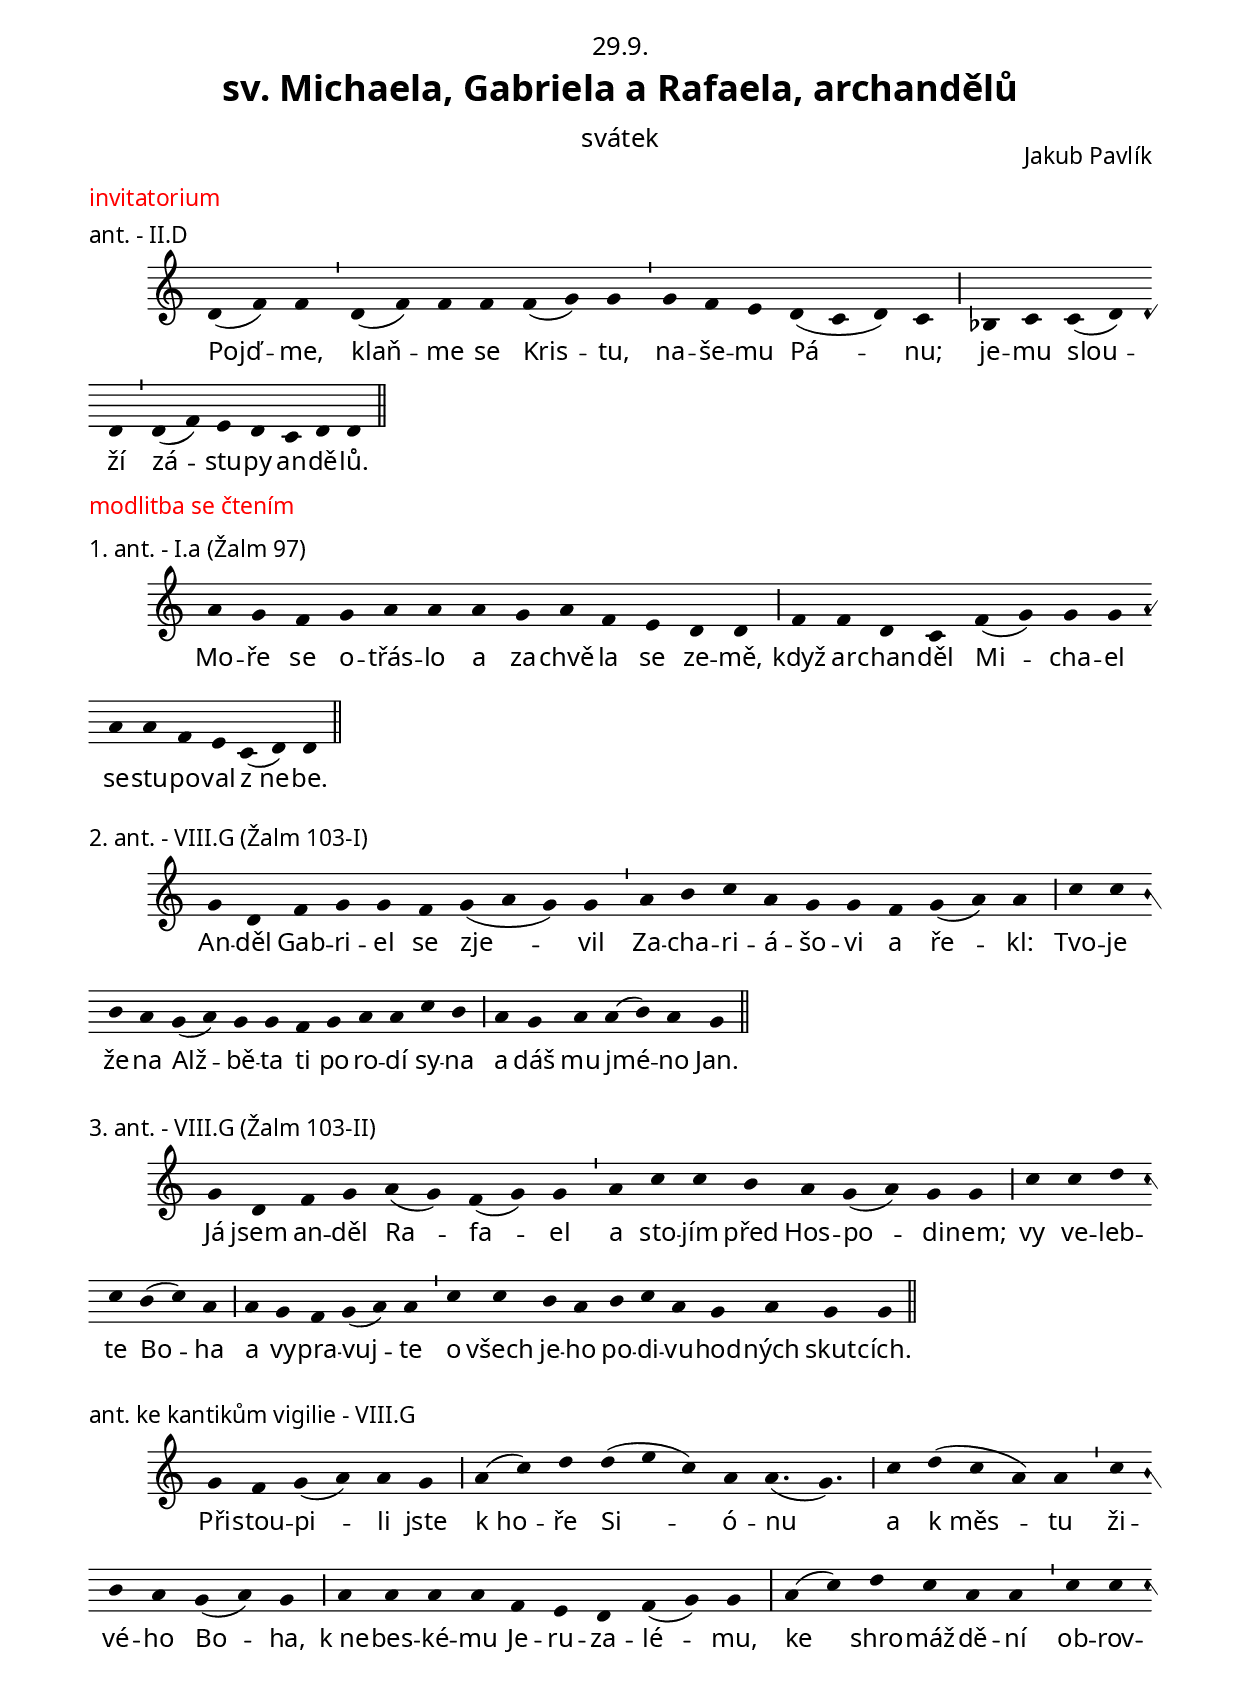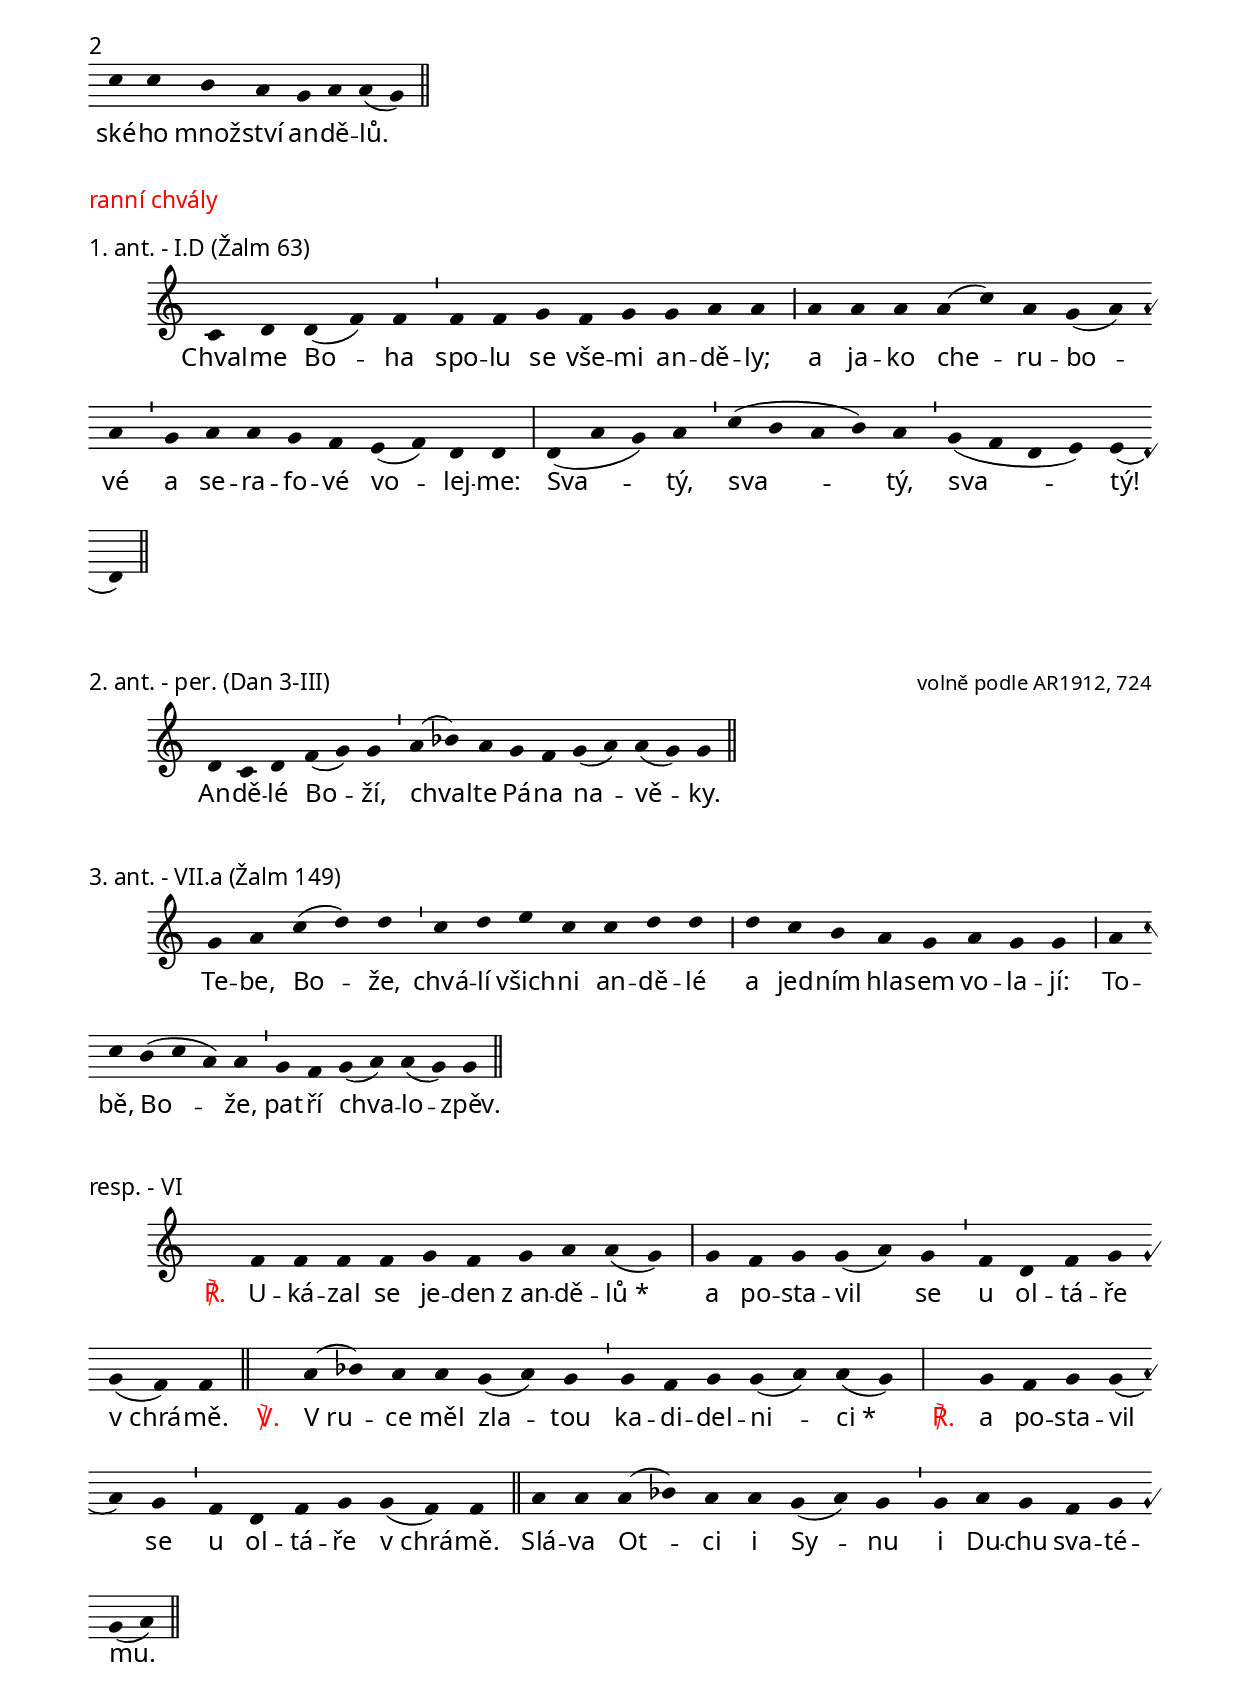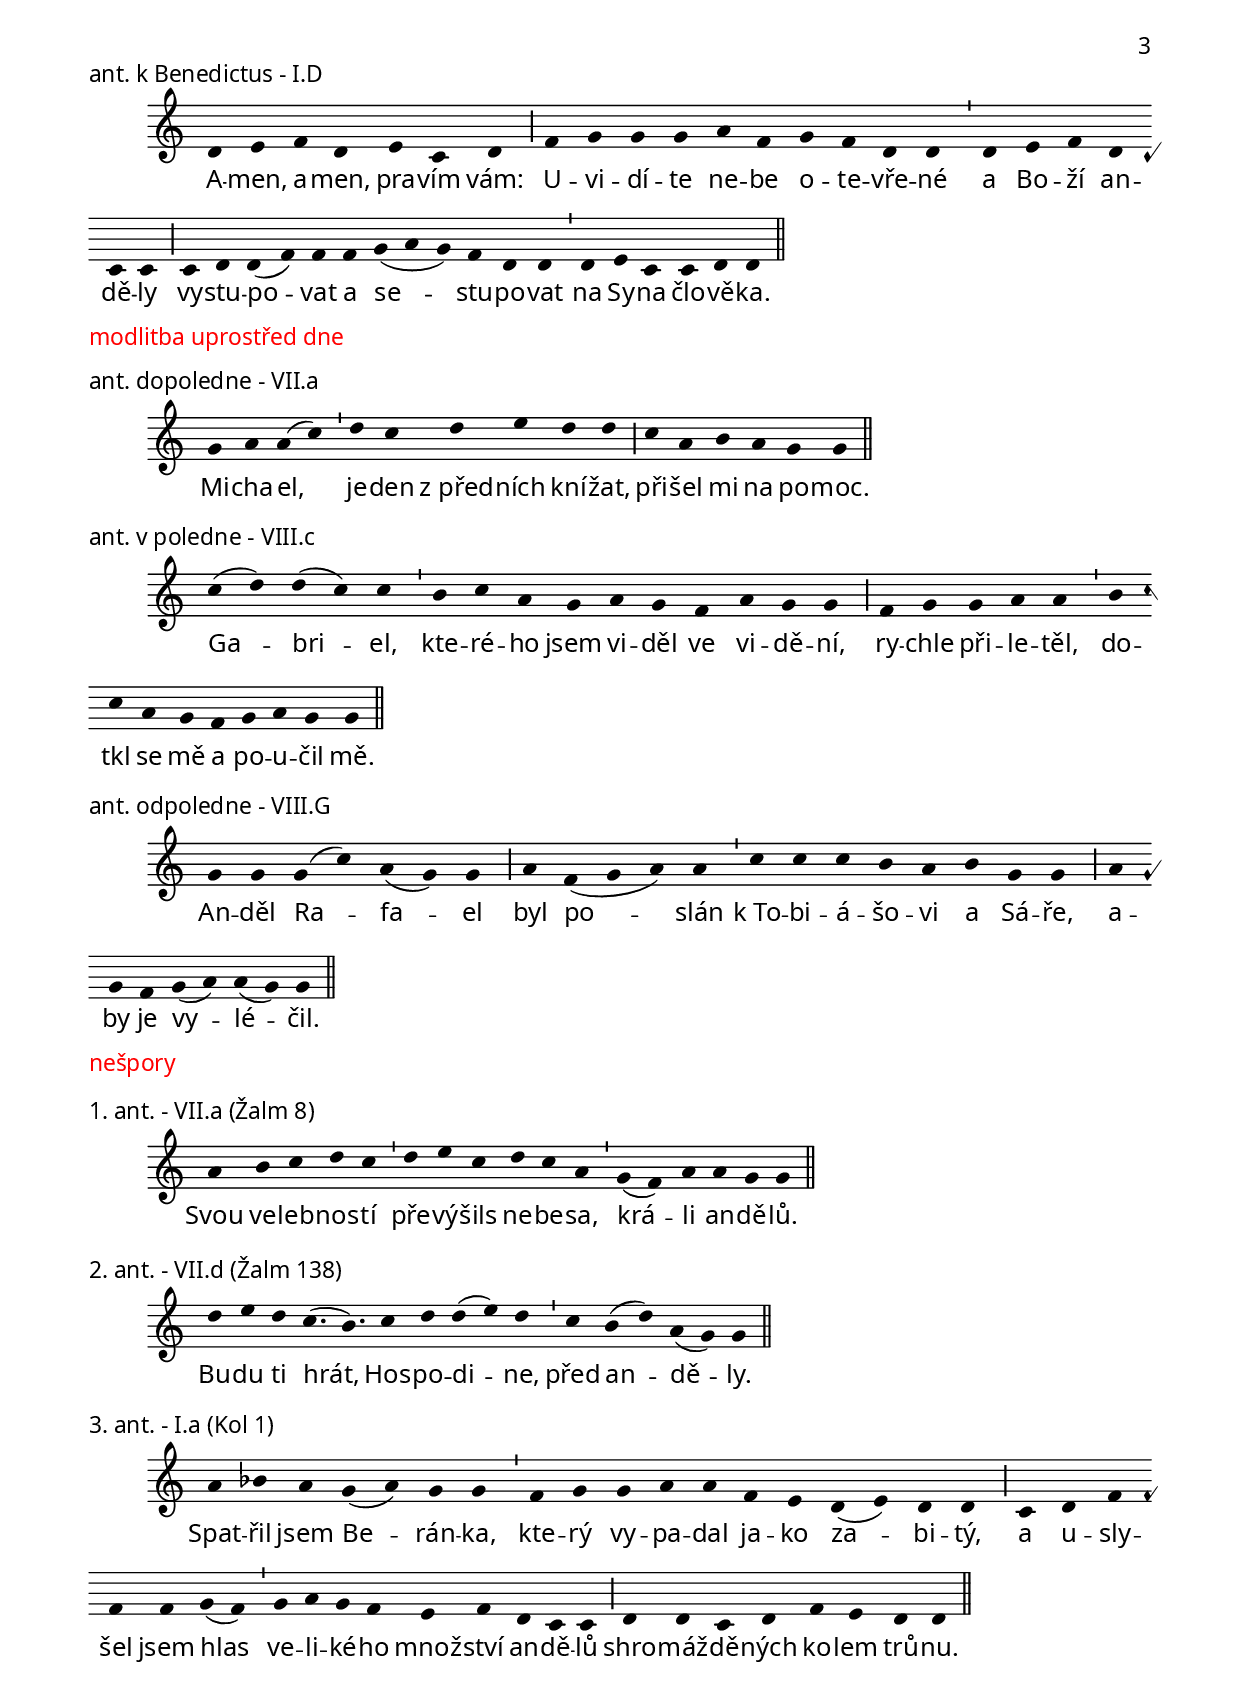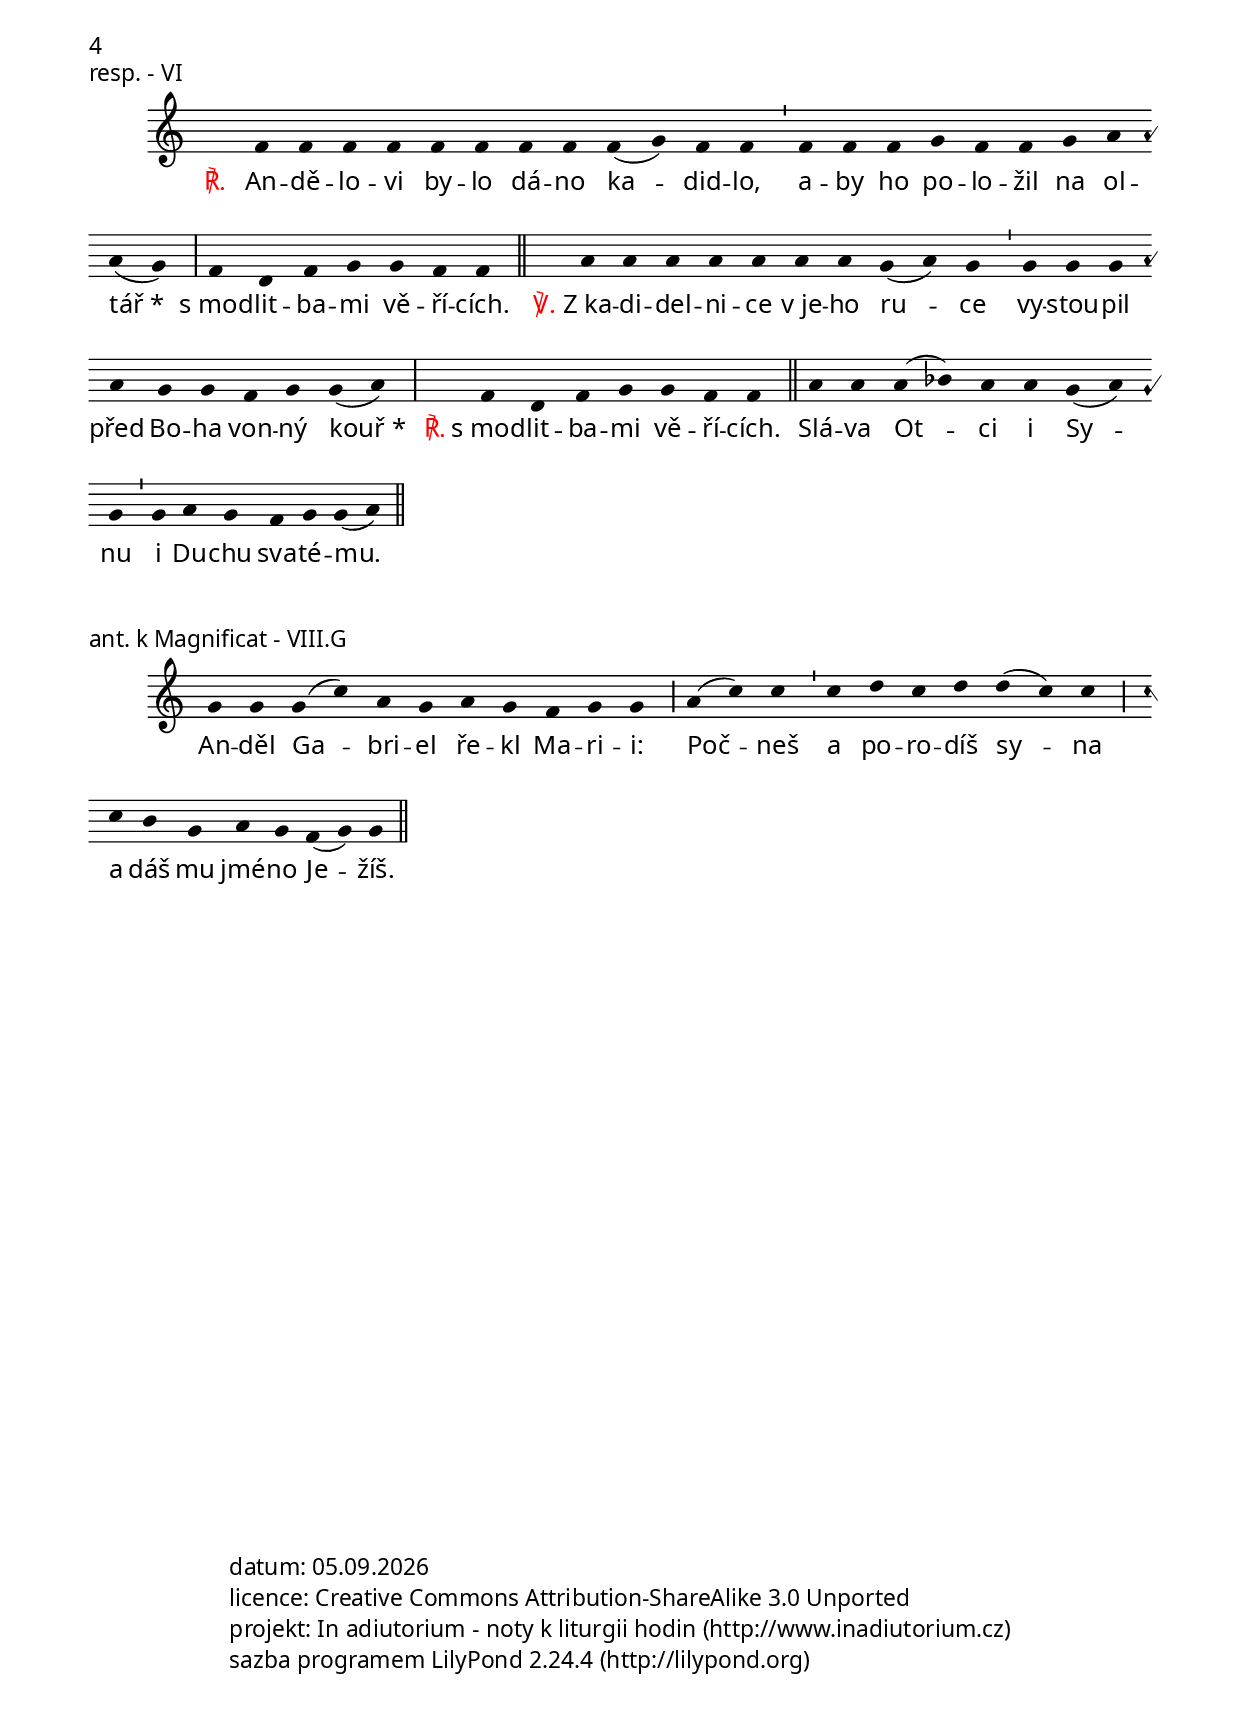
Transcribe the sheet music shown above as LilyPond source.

\version "2.15.40"

\include "../spolecne.ly"
\include "../dilyresponsorii.ly"

\header {
  title = \markup\titleSvatek
            "sv. Michaela, Gabriela a Rafaela, archandělů"
            svátek
            29.9.
  composer = "Jakub Pavlík"
}

\markup {\nadpisHodinka {"invitatorium"}}

\score {
  \relative c' {
    \choralniRezim
    d4( f) f \barMin d( f) f f f( g) g \barMin
    g f e d( c d) c \barMaior
    bes c c( d) d \barMin d( f) e d c d d \barFinalis
  }
  \addlyrics {
    Pojď -- me, klaň -- me se Kris -- tu,
    na -- še -- mu Pá -- nu;
    je -- mu slou -- ží zá -- stu -- py an -- dě -- lů.
  }
  \header {
    quid = "ant."
    modus = "II"
    differentia = "D"
    psalmus = ""
    fial = "pust_svatytyden.ly#invit?zacatek=12"
    id = "invit"
    piece = \markup {\sestavTitulekBezZalmu}
  }
}

\markup {\nadpisHodinka {"modlitba se čtením"}}

\score {
  \relative c'' {
    \choralniRezim
    a4 g f g a a
    a g a f e d d \barMaior
    f f d c f( g) g g
    a a f e c( d) d \barFinalis
  }
  \addlyrics {
    Mo -- ře se o -- třás -- lo
    a za -- chvě -- la se ze -- mě,
    když ar -- chan -- děl Mi -- cha -- el
    se -- stu -- po -- val z_ne -- be.
  }
  \header {
    quid = "1. ant."
    modus = "I"
    differentia = "a"
    psalmus = "Žalm 97"
    id = "mc-a1"
    piece = \markup {\sestavTitulek}
  }
}

\score {
  \relative c'' {
    \choralniRezim
    g4 d f g g f g( a g) g \barMin
    a b c a g g f g( a) a \barMaior
    c c b a g( a) g g
    f g a a c b \barMaior
    a g a a( b) a g \barFinalis
  }
  \addlyrics {
    An -- děl Gab -- ri -- el se zje -- vil
    Za -- cha -- ri -- á -- šo -- vi a ře -- kl:
    Tvo -- je že -- na Alž -- bě -- ta
    ti po -- ro -- dí sy -- na
    a dáš mu jmé -- no Jan.
  }
  \header {
    quid = "2. ant."
    modus = "VIII"
    differentia = "G"
    psalmus = "Žalm 103-I"
    id = "mc-a2"
    piece = \markup {\sestavTitulek}
  }
}

\score {
  \relative c'' {
    \choralniRezim
    g4 d f g a( g) f( g) g \barMin
    a c c b a g( a) g g \barMaior
    c c d c b( c) a \barMaior
    a g f g( a) a \barMin
    c c b a b c a g a g g \barFinalis
  }
  \addlyrics {
    Já jsem an -- děl Ra -- fa -- el
    a sto -- jím před Hos -- po -- di -- nem;
    vy ve -- leb -- te Bo -- ha
    a vy -- pra -- vuj -- te
    o všech je -- ho po -- di -- vu -- hod -- ných skut -- cích.
  }
  \header {
    quid = "3. ant."
    modus = "VIII"
    differentia = "G"
    psalmus = "Žalm 103-II"
    id = "mc-a3"
    piece = \markup {\sestavTitulek}
  }
}

\score {
  \relative c'' {
    \choralniRezim
    g4 f g( a) a g \barMaior
    a( c) d d( e c) a a4.( g) \barMaior
    c4 d( c a) a \barMin c b a g( a) g \barMaior
    a a a a f e d f( g) g \barMax
    a( c) d c a a \barMin
    c c c c b a g a a( g) \barFinalis
  }
  \addlyrics {
    Při -- stou -- pi -- li jste k_ho -- ře Si -- ó -- nu
    a k_měs -- tu ži -- vé -- ho Bo -- ha,
    k_ne -- bes -- ké -- mu Je -- ru -- za -- lé -- mu,
    ke shro -- máž -- dě -- ní
    ob -- rov -- ské -- ho množ -- ství an -- dě -- lů.
  }
  \header {
    quid = "ant. ke kantikům vigilie"
    modus = "VIII"
    differentia = "G"
    psalmus = ""
    placet = "zdrojová antifona se změnila"
    fial = "antifony/velikonoce_tyden2_3utery.ly#rch-a1?delsi_text"
    id = "mc-avig"
    piece = \markup {\sestavTitulekBezZalmu}
  }
}

\markup {\nadpisHodinka {"ranní chvály"}}

\score {
  \relative c' {
    \choralniRezim
    c4 d d( f) f \barMin
    f f g f g g a a \barMaior
    a a a a( c) a g( a) a \barMin g a a g f e( f) d d \barMax
    d4( a' g) a \barMin c( b a b) a \barMin g( f d e) e( d) \barFinalis
  }
  \addlyrics {
    Chval -- me Bo -- ha
    spo -- lu se vše -- mi an -- dě -- ly;
    a ja -- ko che -- ru -- bo -- vé a se -- ra -- fo -- vé vo -- lej -- me:
    Sva -- tý, sva -- tý, sva -- tý!
  }
  \header {
    quid = "1. ant."
    modus = "I"
    differentia = "D"
    psalmus = "Žalm 63"
    id = "rch-a1"
    piece = \markup {\sestavTitulek}
  }
}

\score {
  \relative c' {
    \choralniRezim
    d4 c d f( g) g \barMin
    a( bes) a g f g( a) a( g) g \barFinalis
  }
  \addlyrics {
    An -- dě -- lé Bo -- ží,
    chval -- te Pá -- na na -- vě -- ky.
  }
  \header {
    fons_externus = "volně podle AR1912, 724"
    quid = "2. ant."
    modus = "per"
    differentia = ""
    psalmus = "Dan 3-III"
    fial = "commune/commune_panna.ly#rch-aben3?-aleluja&konec=11"
    id = "rch-a2"
    piece = \markup {\sestavTitulek}
  }
}

\score {
  \relative c'' {
    \choralniRezim
    g4 a c( d) d \barMin
    c d e c c d d \barMaior
    d c b a g a g g \barMaior
    a c b( c a) a \barMin g f g( a) a( g) g \barFinalis
  }
  \addlyrics {
    Te -- be, Bo -- že,
    chvá -- lí všich -- ni an -- dě -- lé
    a jed -- ním hla -- sem vo -- la -- jí:
    To -- bě, Bo -- že, pat -- ří chva -- lo -- zpěv.
  }
  \header {
    quid = "3. ant."
    modus = "VII"
    differentia = "a"
    psalmus = "Žalm 149"
    id = "rch-a3"
    piece = \markup {\sestavTitulek}
  }
}

\score {
  \relative c' {
    \choralniRezim

    % R
    \neviditelna f
    f4 f f f g f g a a( g) \barMax
    g f g g( a) g \barMin f d f g g( f) f \barFinalis
    % V
    \neviditelna a
    a4( bes) a a g( a) g \barMin g f g g( a) a( g) \barMax
    % R
    \neviditelna a
    g f g g( a) g \barMin f d f g g( f) f \barFinalis
    % Slava
    \respVIdoxologie \barFinalis
  }
  \addlyrics {
    \Response U -- ká -- zal se je -- den z_an -- dě -- lů_*
    a po -- sta -- vil se u ol -- tá -- ře v_chrá -- mě.
    \Verse V_ru -- ce měl zla -- tou ka -- di -- del -- ni -- ci_*
    \Response a po -- sta -- vil se u ol -- tá -- ře v_chrá -- mě.
    \textRespDoxologie
  }
  \header {
    quid = "resp."
    modus = "VI"
    id = "rch-r"
    piece = \markup {\sestavTitulekResp}
  }
}

\score {
  \relative c' {
    \choralniRezim
    d4 e f d e c d \barMaior
    f g g g a f g f d d \barMin
    d e f d c c \barMaior
    c d d( f) f f g( a g) f d d \barMin
    d e c c d d \barFinalis
  }
  \addlyrics {
    A -- men, a -- men, pra -- vím vám:
    U -- vi -- dí -- te ne -- be o -- te -- vře -- né
    a Bo -- ží an -- dě -- ly
    vy -- stu -- po -- vat a se -- stu -- po -- vat
    na Sy -- na člo -- vě -- ka.
  }
  \header {
    quid = "ant. k Benedictus"
    modus = "I"
    differentia = "D"
    psalmus = ""
    placet = "tohle je spíš modus II"
    id = "rch-aben"
    piece = \markup {\sestavTitulekBezZalmu}
  }
}

\markup {\nadpisHodinka {"modlitba uprostřed dne"}}

\score {
  \relative c'' {
    \choralniRezim
    g4 a a( c) \barMin
    d c d e d d \barMaior
    c a b a g g \barFinalis
  }
  \addlyrics {
    Mi -- cha -- el,
    je -- den z_před -- ních kní -- žat,
    při -- šel mi na po -- moc.
  }
  \header {
    quid = "ant. dopoledne"
    modus = "VII"
    differentia = "a"
    psalmus = ""
    id = "tercie"
    piece = \markup {\sestavTitulekBezZalmu}
  }
}

\score {
  \relative c'' {
    \choralniRezim
    c4( d) d( c) c \barMin
    b c a g a g f a g g \barMaior
    f g g a a \barMin
    b c a g f g a g g \barFinalis
  }
  \addlyrics {
    Ga -- bri -- el,
    kte -- ré -- ho jsem vi -- děl ve vi -- dě -- ní,
    ry -- chle při -- le -- těl,
    do -- tkl se mě a po -- u -- čil mě.
  }
  \header {
    quid = "ant. v poledne"
    modus = "VIII"
    differentia = "c"
    psalmus = ""
    id = "sexta"
    piece = \markup {\sestavTitulekBezZalmu}
  }
}

\score {
  \relative c'' {
    \choralniRezim
    g4 g g( c) a( g) g \barMaior
    a f( g a) a \barMin c c c b a b g g \barMaior
    a g f g( a) a( g) g \barFinalis
  }
  \addlyrics {
    An -- děl Ra -- fa -- el
    byl po -- slán k_To -- bi -- á -- šo -- vi a Sá -- ře,
    a -- by je vy -- lé -- čil.
  }
  \header {
    quid = "ant. odpoledne"
    modus = "VIII"
    differentia = "G"
    psalmus = ""
    fial = "sanktoral/0319josef.ly#1ne-a2?zacatek=8"
    id = "nona"
    piece = \markup {\sestavTitulekBezZalmu}
  }
}

\markup {\nadpisHodinka {"nešpory"}}

\score {
  \relative c'' {
    \choralniRezim
    a4 b c d c \barMin
    d e c d c a \barMin
    g( f) a a g g \barFinalis
  }
  \addlyrics {
    Svou ve -- leb -- nos -- tí
    pře -- vý -- šils ne -- be -- sa,
    krá -- li an -- dě -- lů.
  }
  \header {
    quid = "1. ant."
    modus = "VII"
    differentia = "a"
    psalmus = "Žalm 8"
    id = "ne-a1"
    piece = \markup {\sestavTitulek}
  }
}

\score {
  \relative c'' {
    \choralniRezim
    d4 e d c4.( b) c4 d d( e) d \barMin c b( d) a( g) g \barFinalis
  }
  \addlyrics {
    Bu -- du ti hrát, Hos -- po -- di -- ne, před an -- dě -- ly.
  }
  \header {
    quid = "2. ant."
    modus = "VII"
    differentia = "d"
    psalmus = "Žalm 138"
    fial = "antifony/tyden4_3utery.ly#ne-ant2"
    id = "ne-a2"
    piece = \markup {\sestavTitulek}
  }
}

\score {
  \relative c'' {
    \choralniRezim
    a4 bes a g( a) g g \barMin
    f g g a a f e d( e) d d \barMaior
    c d f f f g( f) \barMin
    g a g f e f d c c \barMaior
    d d c d f e d d \barFinalis
  }
  \addlyrics {
    Spat -- řil jsem Be -- rán -- ka,
    kte -- rý vy -- pa -- dal ja -- ko za -- bi -- tý,
    a u -- sly -- šel jsem hlas
    ve -- li -- ké -- ho množ -- ství an -- dě -- lů
    shro -- máž -- dě -- ných ko -- lem trů -- nu.
  }
  \header {
    quid = "3. ant."
    modus = "I"
    differentia = "a"
    psalmus = "Kol 1"
    id = "ne-a3"
    piece = \markup {\sestavTitulek}
  }
}

\score {
  \relative c' {
    \choralniRezim

    % R
    \neviditelna d
    f4 f f f f f f f f( g) f f \barMin
    f f f g f f g a a( g) \barMax
    f d f g g f f \barFinalis
    % V
    \neviditelna a
    a4 a a a a a a g( a) g \barMin g g g a g g f g g( a) \barMax
    % R
    \neviditelna a
    f d f g g f f \barFinalis
    % Slava
    \respVIdoxologie \barFinalis
  }
  \addlyrics {
    \Response An -- dě -- lo -- vi by -- lo dá -- no ka -- did -- lo,
    a -- by ho po -- lo -- žil na ol -- tář_*
    s_mod -- lit -- ba -- mi vě -- ří -- cích.
    \Verse Z_ka -- di -- del -- ni -- ce v_je -- ho ru -- ce
    vy -- stou -- pil před Bo -- ha von -- ný kouř_*
    \Response s_mod -- lit -- ba -- mi vě -- ří -- cích.
    \textRespDoxologie
  }
  \header {
    quid = "resp."
    modus = "VI"
    id = "ne-r"
    piece = \markup {\sestavTitulekResp}
  }
}

\score {
  \relative c'' {
    \choralniRezim
    g4 g g( c) a g a g f g g \barMaior
    a( c) c \barMin c d c d d( c) c \barMaior
    c b g a g f( g) g \barFinalis
  }
  \addlyrics {
    An -- děl Ga -- bri -- el ře -- kl Ma -- ri -- i:
    Poč -- neš
    a po -- ro -- díš sy -- na
    a dáš mu jmé -- no Je -- žíš.
  }
  \header {
    quid = "ant. k Magnificat"
    modus = "VIII"
    differentia = "G"
    psalmus = ""
    id = "ne-amag"
    piece = \markup {\sestavTitulekBezZalmu}
  }
}
